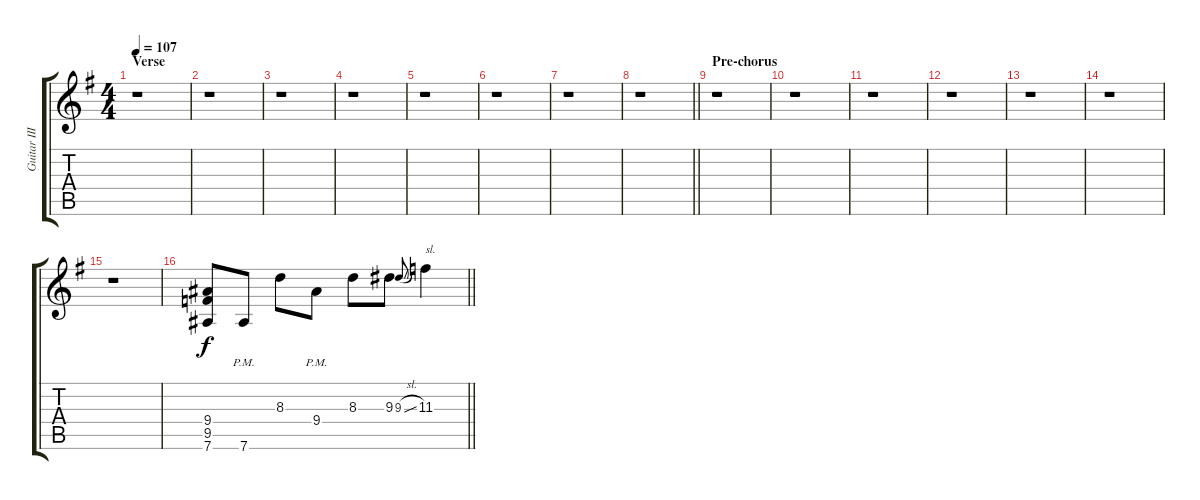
\track ("Guitar III" "Guitar III") {instrument distortionguitar}
\staff {score tabs}
\tuning (Eb4 Bb3 Gb3 Db3 Ab2 Eb2) {hide}
\ts (4 4)
\section ("" "Verse")
\tempo 107
\clef g2
\ks eminor
r.1{dy f} |
r.1 |
r.1 |
r.1 |
r.1 |
r.1 |
r.1 |
\barLineRight lightlight
r.1 |
\section ("" "Pre-chorus")
r.1 |
r.1 |
r.1 |
r.1 |
r.1 |
r.1 |
r.1 |
\barLineRight lightlight
(9.4 9.5 7.6).8 7.6{pm}.8 8.3.8 9.4{pm}.8 8.3.8 9.3.8 9.3{sl}.8{gr onbeat} 11.3.4{txt "sl."}
